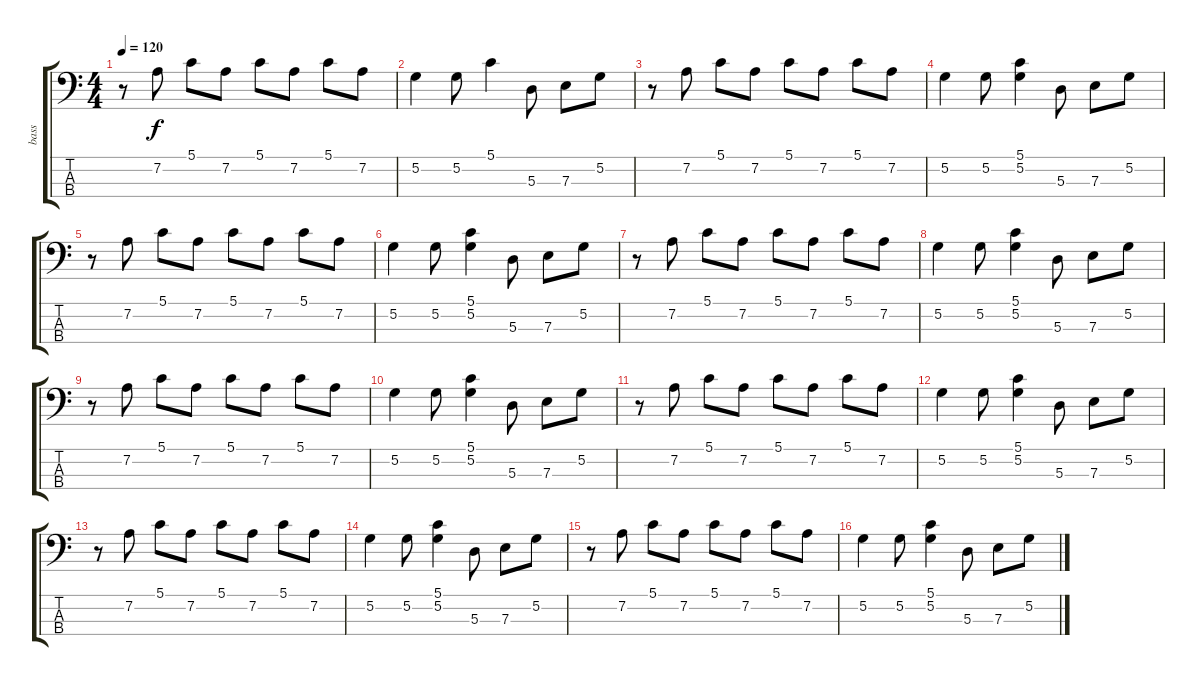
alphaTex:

\track ("bass" "bass") {instrument electricbassfinger}
\staff {score tabs}
\tuning (G2 D2 A1 E1) {hide}
\ts (4 4)
\tempo 120
\clef f4
\ks c
r.8{dy f instrument electricbassfinger} 7.2.8 5.1.8 7.2.8 5.1.8 7.2.8 5.1.8 7.2.8 |
5.2.4 5.2.8 5.1.4 5.3.8 7.3.8 5.2.8 |
r.8 7.2.8 5.1.8 7.2.8 5.1.8 7.2.8 5.1.8 7.2.8 |
5.2.4 5.2.8 (5.1 5.2).4 5.3.8 7.3.8 5.2.8 |
r.8 7.2.8 5.1.8 7.2.8 5.1.8 7.2.8 5.1.8 7.2.8 |
5.2.4 5.2.8 (5.1 5.2).4 5.3.8 7.3.8 5.2.8 |
r.8 7.2.8 5.1.8 7.2.8 5.1.8 7.2.8 5.1.8 7.2.8 |
5.2.4 5.2.8 (5.1 5.2).4 5.3.8 7.3.8 5.2.8 |
r.8 7.2.8 5.1.8 7.2.8 5.1.8 7.2.8 5.1.8 7.2.8 |
5.2.4 5.2.8 (5.1 5.2).4 5.3.8 7.3.8 5.2.8 |
r.8 7.2.8 5.1.8 7.2.8 5.1.8 7.2.8 5.1.8 7.2.8 |
5.2.4 5.2.8 (5.1 5.2).4 5.3.8 7.3.8 5.2.8 |
r.8 7.2.8 5.1.8 7.2.8 5.1.8 7.2.8 5.1.8 7.2.8 |
5.2.4 5.2.8 (5.1 5.2).4 5.3.8 7.3.8 5.2.8 |
r.8 7.2.8 5.1.8 7.2.8 5.1.8 7.2.8 5.1.8 7.2.8 |
5.2.4 5.2.8 (5.1 5.2).4 5.3.8 7.3.8 5.2.8
